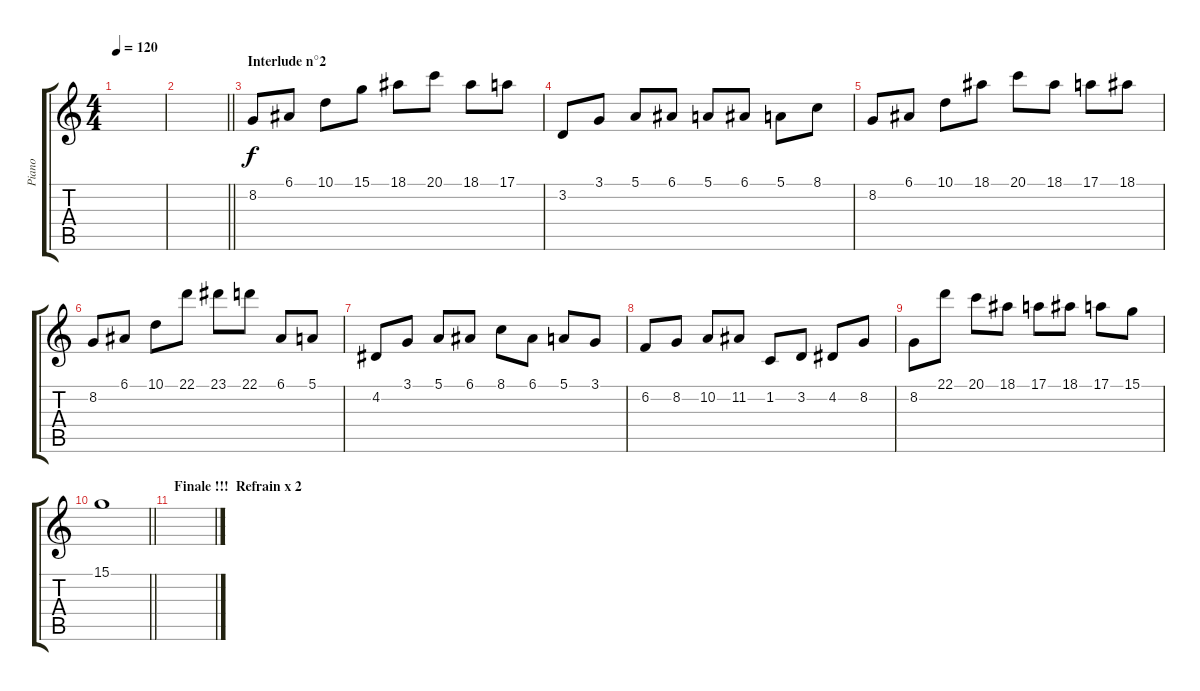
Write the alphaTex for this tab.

\track ("Piano " "Piano ") {instrument electricgrandpiano}
\staff {score tabs}
\tuning (E4 B3 G3 D3 A2 E2) {hide}
\ts (4 4)
\tempo 120
\clef g2
\ks c
|
\barLineRight lightlight
|
\section ("" "Interlude n°2")
8.2.8 6.1.8 10.1.8 15.1.8 18.1.8 20.1.8 18.1.8 17.1.8 |
3.2.8 3.1.8 5.1.8 6.1.8 5.1.8 6.1.8 5.1.8 8.1.8 |
8.2.8 6.1.8 10.1.8 18.1.8 20.1.8 18.1.8 17.1.8 18.1.8 |
8.2.8 6.1.8 10.1.8 22.1.8 23.1.8 22.1.8 6.1.8 5.1.8 |
4.2.8 3.1.8 5.1.8 6.1.8 8.1.8 6.1.8 5.1.8 3.1.8 |
6.2.8 8.2.8 10.2.8 11.2.8 1.2.8 3.2.8 4.2.8 8.2.8 |
8.2.8 22.1.8 20.1.8 18.1.8 17.1.8 18.1.8 17.1.8 15.1.8 |
\barLineRight lightlight
15.1.1 |
\section ("" "Finale !!!  Refrain x 2")
